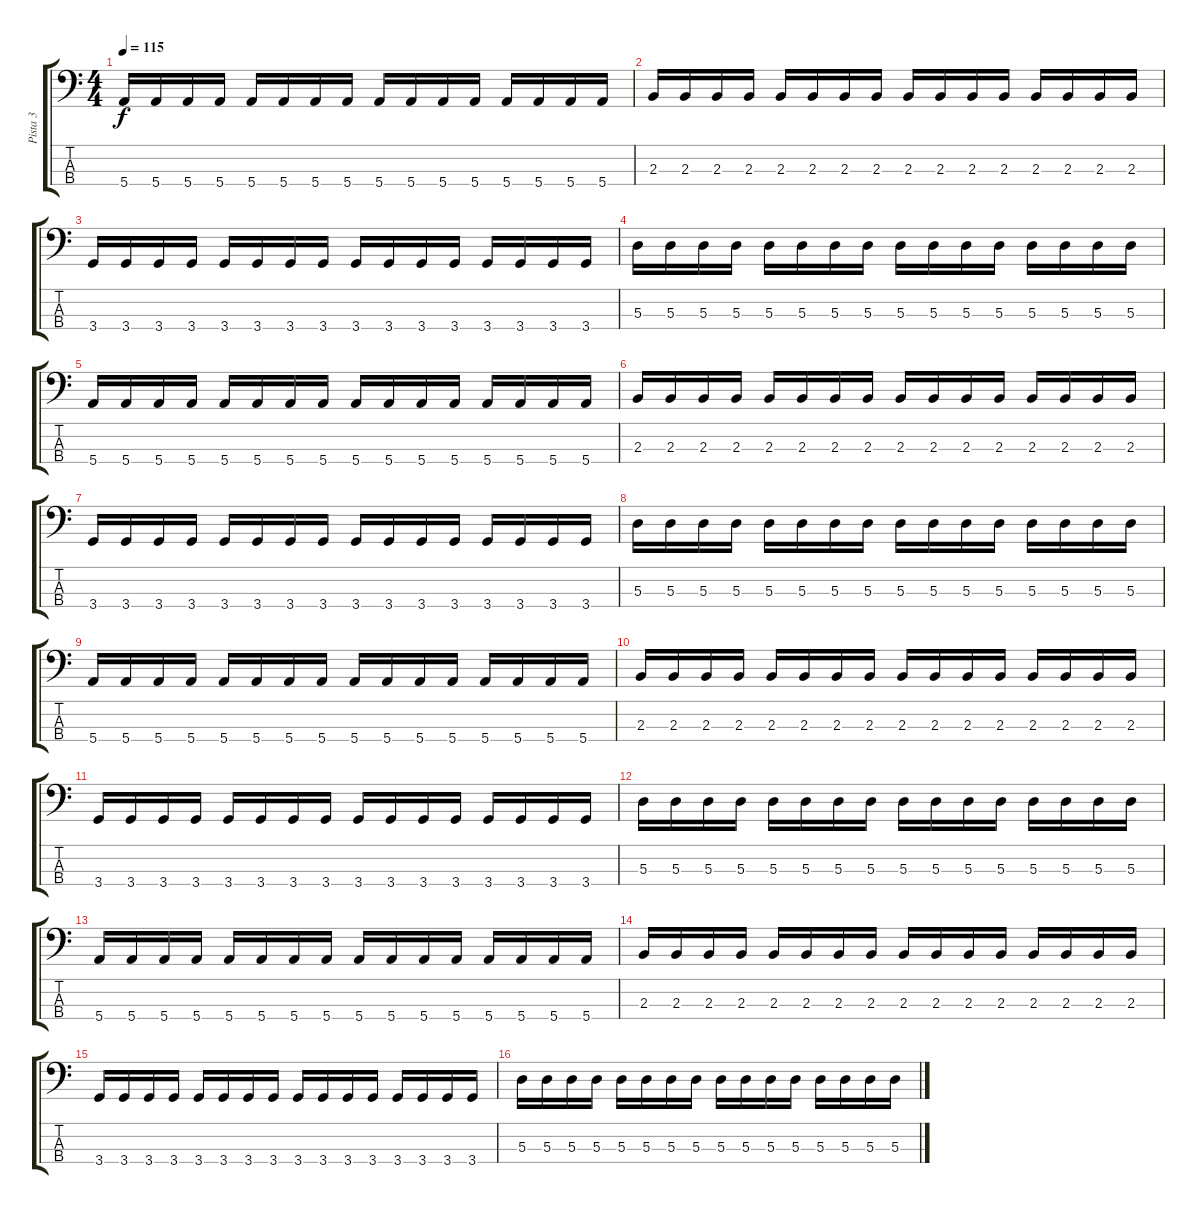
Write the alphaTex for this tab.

\track ("Pista 3" "Pista 3") {instrument electricbassfinger}
\staff {score tabs}
\tuning (G2 D2 A1 E1) {hide}
\ts (4 4)
\tempo 115
\clef f4
\ks c
5.4.16{dy f} 5.4.16 5.4.16 5.4.16 5.4.16 5.4.16 5.4.16 5.4.16 5.4.16 5.4.16 5.4.16 5.4.16 5.4.16 5.4.16 5.4.16 5.4.16 |
2.3.16 2.3.16 2.3.16 2.3.16 2.3.16 2.3.16 2.3.16 2.3.16 2.3.16 2.3.16 2.3.16 2.3.16 2.3.16 2.3.16 2.3.16 2.3.16 |
3.4.16 3.4.16 3.4.16 3.4.16 3.4.16 3.4.16 3.4.16 3.4.16 3.4.16 3.4.16 3.4.16 3.4.16 3.4.16 3.4.16 3.4.16 3.4.16 |
5.3.16 5.3.16 5.3.16 5.3.16 5.3.16 5.3.16 5.3.16 5.3.16 5.3.16 5.3.16 5.3.16 5.3.16 5.3.16 5.3.16 5.3.16 5.3.16 |
5.4.16 5.4.16 5.4.16 5.4.16 5.4.16 5.4.16 5.4.16 5.4.16 5.4.16 5.4.16 5.4.16 5.4.16 5.4.16 5.4.16 5.4.16 5.4.16 |
2.3.16 2.3.16 2.3.16 2.3.16 2.3.16 2.3.16 2.3.16 2.3.16 2.3.16 2.3.16 2.3.16 2.3.16 2.3.16 2.3.16 2.3.16 2.3.16 |
3.4.16 3.4.16 3.4.16 3.4.16 3.4.16 3.4.16 3.4.16 3.4.16 3.4.16 3.4.16 3.4.16 3.4.16 3.4.16 3.4.16 3.4.16 3.4.16 |
5.3.16 5.3.16 5.3.16 5.3.16 5.3.16 5.3.16 5.3.16 5.3.16 5.3.16 5.3.16 5.3.16 5.3.16 5.3.16 5.3.16 5.3.16 5.3.16 |
5.4.16 5.4.16 5.4.16 5.4.16 5.4.16 5.4.16 5.4.16 5.4.16 5.4.16 5.4.16 5.4.16 5.4.16 5.4.16 5.4.16 5.4.16 5.4.16 |
2.3.16 2.3.16 2.3.16 2.3.16 2.3.16 2.3.16 2.3.16 2.3.16 2.3.16 2.3.16 2.3.16 2.3.16 2.3.16 2.3.16 2.3.16 2.3.16 |
3.4.16 3.4.16 3.4.16 3.4.16 3.4.16 3.4.16 3.4.16 3.4.16 3.4.16 3.4.16 3.4.16 3.4.16 3.4.16 3.4.16 3.4.16 3.4.16 |
5.3.16 5.3.16 5.3.16 5.3.16 5.3.16 5.3.16 5.3.16 5.3.16 5.3.16 5.3.16 5.3.16 5.3.16 5.3.16 5.3.16 5.3.16 5.3.16 |
5.4.16 5.4.16 5.4.16 5.4.16 5.4.16 5.4.16 5.4.16 5.4.16 5.4.16 5.4.16 5.4.16 5.4.16 5.4.16 5.4.16 5.4.16 5.4.16 |
2.3.16 2.3.16 2.3.16 2.3.16 2.3.16 2.3.16 2.3.16 2.3.16 2.3.16 2.3.16 2.3.16 2.3.16 2.3.16 2.3.16 2.3.16 2.3.16 |
3.4.16 3.4.16 3.4.16 3.4.16 3.4.16 3.4.16 3.4.16 3.4.16 3.4.16 3.4.16 3.4.16 3.4.16 3.4.16 3.4.16 3.4.16 3.4.16 |
5.3.16 5.3.16 5.3.16 5.3.16 5.3.16 5.3.16 5.3.16 5.3.16 5.3.16 5.3.16 5.3.16 5.3.16 5.3.16 5.3.16 5.3.16 5.3.16
